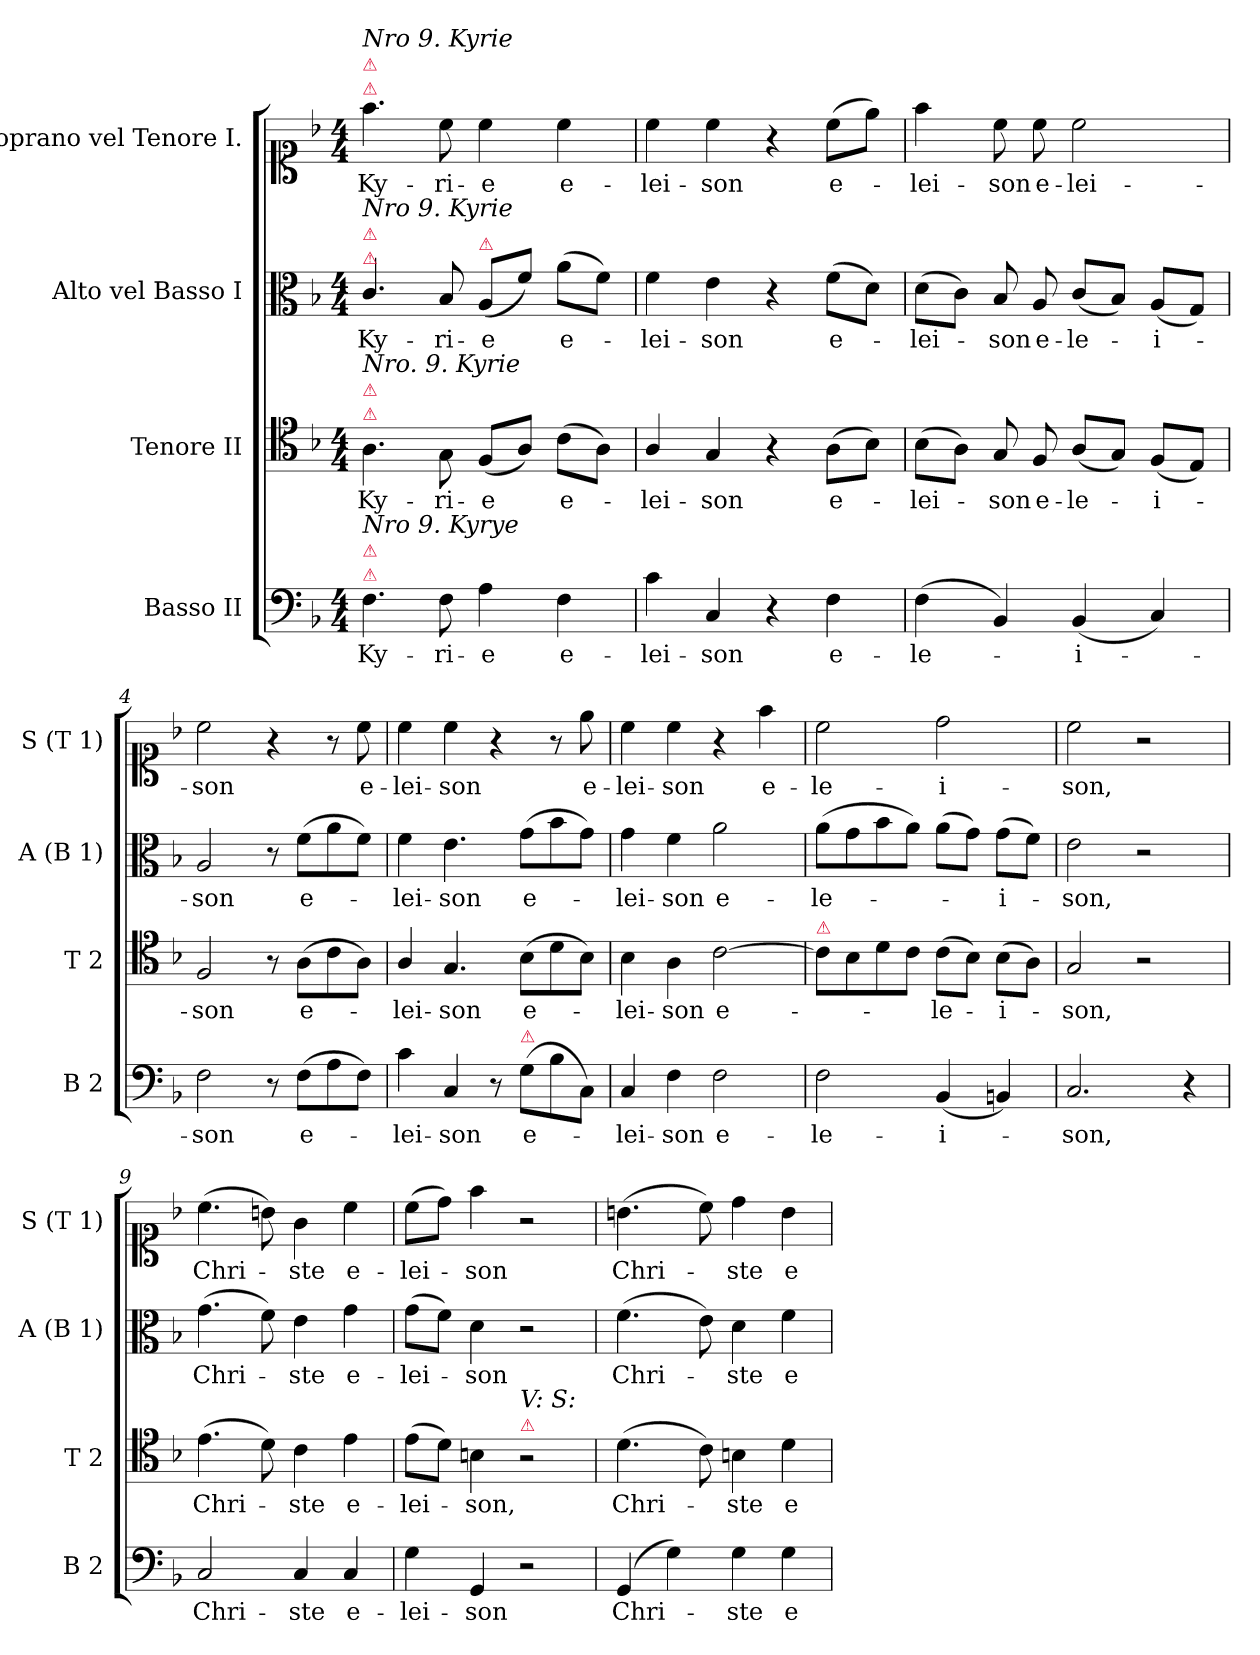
**kern	**text	**kern	**text	**kern	**text	**kern	**text
*part4	*part4	*part3	*part3	*part2	*part2	*part1	*part1
*staff4	*staff4	*staff3	*staff3	*staff2	*staff2	*staff1	*staff1
*I"Basso II	*	*I"Tenore II	*	*I"Alto vel Basso I	*	*I"Soprano vel Tenore I.	*
*I'B 2	*	*I'T 2	*	*I'A (B 1)	*	*I'S (T 1)	*
*clefF4	*	*clefC4	*	*clefC3	*	*clefC1	*
*k[b-]	*	*k[b-]	*	*k[b-]	*	*k[b-]	*
*M4/4	*	*M4/4	*	*M4/4	*	*M4/4	*
=1	=1	=1	=1	=1	=1	=1	=1
!	!	!	!	!	!	!LO:TX:a:color=crimson:t=⚠	!
!	!	!	!	!	!	!LO:TX:a:color=crimson:t=⚠	!
!	!	!	!	!	!	!LO:TX:a:i:t=Nro 9. Kyrie	!
!	!	!	!	!LO:TX:a:color=crimson:t=⚠	!	!	!
!	!	!	!	!LO:TX:a:color=crimson:t=⚠	!	!	!
!	!	!	!	!LO:TX:a:i:t=Nro 9. Kyrie	!	!	!
!	!	!LO:TX:a:color=crimson:t=⚠	!	!	!	!	!
!	!	!LO:TX:a:color=crimson:t=⚠	!	!	!	!	!
!	!	!LO:TX:a:i:t=Nro. 9. Kyrie	!	!	!	!	!
!LO:TX:a:color=crimson:t=⚠	!	!	!	!	!	!	!
!LO:TX:a:color=crimson:t=⚠	!	!	!	!	!	!	!
!LO:TX:a:i:t=Nro 9. Kyrye	!	!	!	!	!	!	!
4.F\	Ky-	4.A\	Ky-	4.c/	Ky-	4.ff\	Ky-
8F\	-ri-	8G\	-ri-	8B-/	-ri-	8cc\	-ri-
!	!	!	!	!LO:TX:a:color=crimson:t=⚠	!	!	!
4A\	-e	(<8F/L	-e	(>8A/L	-e	4cc\	-e
.	.	8A/J)	.	8f\J)	.	.	.
4F\	e-	(>8c\L	e-	(>8a\L	e-	4cc\	e-
.	.	8A\J)	.	8f\J)	.	.	.
=2	=2	=2	=2	=2	=2	=2	=2
4c\	-lei-	4A/	-lei-	4f\	-lei-	4cc\	-lei-
4C/	-son	4G/	-son	4e\	-son	4cc\	-son
4r	.	4r	.	4r	.	4r	.
4F\	e-	(>8A\L	e-	(>8f\L	e-	(>8cc\L	e-
.	.	8B-\J)	.	8d\J)	.	8ee\J)	.
=3	=3	=3	=3	=3	=3	=3	=3
(>4F\	-le-	(>8B-\L	-lei-	(>8d\L	-lei-	4ff\	-lei-
.	.	8A\J)	.	8c\J)	.	.	.
4BB-/)	.	8G/	-son	8B-/	-son	8cc\	-son
.	.	8F/	e-	8A/	e-	8cc\	e-
(<4BB-/	-i-	(<8A/L	-le-	(<8c/L	-le-	2cc\	-lei-
.	.	8G/J)	.	8B-/J)	.	.	.
4C/)	.	(<8F/L	-i-	(<8A/L	-i-	.	.
.	.	8E/J)	.	8G/J)	.	.	.
=4	=4	=4	=4	=4	=4	=4	=4
2F\	-son	2F/	-son	2A/	-son	2cc\	-son
8r	.	8r	.	8r	.	4r	.
(>8F\L	e-	(>8A\L	e-	(>8f\L	e-	.	.
8A\	.	8c\	.	8a\	.	8r	.
8F\J)	.	8A\J)	.	8f\J)	.	8cc\	e-
=5	=5	=5	=5	=5	=5	=5	=5
4c\	-lei-	4A/	-lei-	4f\	-lei-	4cc\	-lei-
4C/	-son	4.G/	-son	4.e\	-son	4cc\	-son
8r	.	.	.	.	.	4r	.
!LO:TX:a:color=crimson:t=⚠	!	!	!	!	!	!	!
(>8G\L	e-	(>8B-\L	e-	(>8g\L	e-	.	.
8B-\	.	8d\	.	8b-\	.	8r	.
8C/J)	.	8B-\J)	.	8g\J)	.	8ee\	e-
=6	=6	=6	=6	=6	=6	=6	=6
4C/	-lei-	4B-\	-lei-	4g\	-lei-	4cc\	-lei-
4F\	-son	4A\	-son	4f\	-son	4cc\	-son
2F\	e-	[2c\	e-	2a\	e-	4r	.
.	.	.	.	.	.	4ff\	e-
=7	=7	=7	=7	=7	=7	=7	=7
!	!	!LO:TX:a:color=crimson:t=⚠	!	!	!	!	!
2F\	-le-	8c\L]	.	(>8a\L	-le-	2cc\	-le-
.	.	8B-\	.	8g\	.	.	.
.	.	8d\	.	8b-\	.	.	.
.	.	8c\J	.	8a\J)	.	.	.
(<4BB-/	-i-	(>8c\L	-le-	(>8a\L	.	2dd\	-i-
.	.	8B-\J)	.	8g\J)	.	.	.
4BBn/)	.	(>8B-\L	-i-	(>8g\L	-i-	.	.
.	.	8A\J)	.	8f\J)	.	.	.
=8	=8	=8	=8	=8	=8	=8	=8
2.C/	-son,	2G/	-son,	2e\	-son,	2cc\	-son,
.	.	2r	.	2r	.	2r	.
4r	.	.	.	.	.	.	.
=9	=9	=9	=9	=9	=9	=9	=9
2C/	Chri-	(>4.e\	Chri-	(>4.g\	Chri-	(>4.cc\	Chri-
.	.	8d\)	.	8f\)	.	8bn\)	.
4C/	-ste	4c\	-ste	4e\	-ste	4g\	-ste
4C/	e-	4e\	e-	4g\	e-	4cc\	e-
=10	=10	=10	=10	=10	=10	=10	=10
4G\	-lei-	(>8e\L	-lei-	(>8g\L	-lei-	(>8cc\L	-lei-
.	.	8d\J)	.	8f\J)	.	8dd\J)	.
4GG/	-son	4Bn\	son,	4d\	-son	4ff\	-son
!	!	!LO:TX:a:color=crimson:t=⚠	!	!	!	!	!
!	!	!LO:TX:a:i:t=V&colon; S&colon;	!	!	!	!	!
2r	.	2r	.	2r	.	2r	.
=11	=11	=11	=11	=11	=11	=11	=11
(>4GG/	Chri-	(>4.d\	Chri-	(>4.f\	Chri-	(>4.bn\	Chri-
4G\)	.	.	.	.	.	.	.
.	.	8c\)	.	8e\)	.	8cc\)	.
4G\	-ste	4Bn\	-ste	4d\	-ste	4dd\	-ste
4G\	e-	4d\	e-	4f\	e-	4b\	e-
=	=	=	=	=	=	=	=
*-	*-	*-	*-	*-	*-	*-	*-
